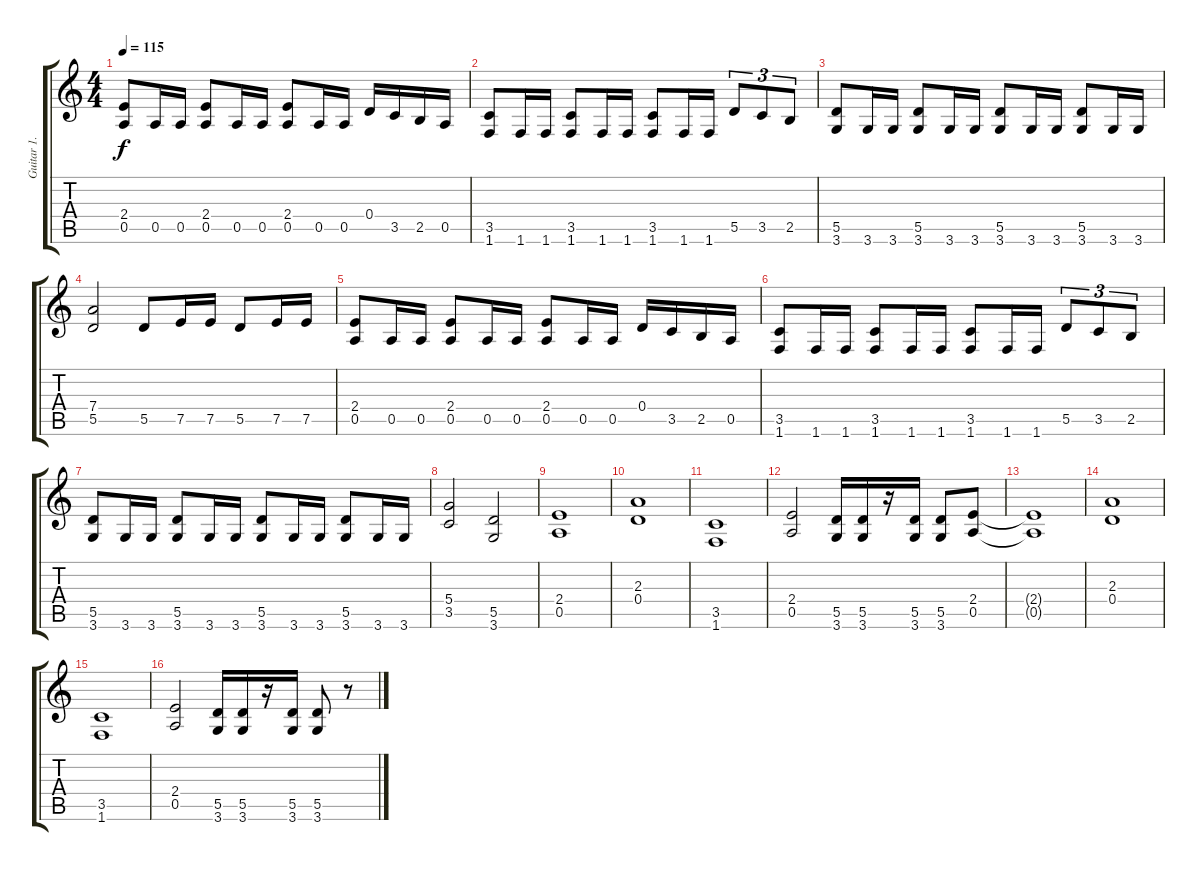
\track ("Guitar 1." "Guitar 1.") {instrument overdrivenguitar}
\staff {score tabs}
\tuning (E4 B3 G3 D3 A2 E2) {hide}
\ts (4 4)
\tempo 115
\clef g2
\ks c
(2.4 0.5).8{dy f} 0.5.16 0.5.16 (2.4 0.5).8 0.5.16 0.5.16 (2.4 0.5).8 0.5.16 0.5.16 0.4.16 3.5.16 2.5.16 0.5.16 |
(3.5 1.6).8 1.6.16 1.6.16 (3.5 1.6).8 1.6.16 1.6.16 (3.5 1.6).8 1.6.16 1.6.16 5.5.8{tu (3 2)} 3.5.8{tu (3 2)} 2.5.8{tu (3 2)} |
(5.5 3.6).8 3.6.16 3.6.16 (5.5 3.6).8 3.6.16 3.6.16 (5.5 3.6).8 3.6.16 3.6.16 (5.5 3.6).8 3.6.16 3.6.16 |
(7.4 5.5).2 5.5.8 7.5.16 7.5.16 5.5.8 7.5.16 7.5.16 |
(2.4 0.5).8 0.5.16 0.5.16 (2.4 0.5).8 0.5.16 0.5.16 (2.4 0.5).8 0.5.16 0.5.16 0.4.16 3.5.16 2.5.16 0.5.16 |
(3.5 1.6).8 1.6.16 1.6.16 (3.5 1.6).8 1.6.16 1.6.16 (3.5 1.6).8 1.6.16 1.6.16 5.5.8{tu (3 2)} 3.5.8{tu (3 2)} 2.5.8{tu (3 2)} |
(5.5 3.6).8 3.6.16 3.6.16 (5.5 3.6).8 3.6.16 3.6.16 (5.5 3.6).8 3.6.16 3.6.16 (5.5 3.6).8 3.6.16 3.6.16 |
(5.4 3.5).2 (5.5 3.6).2 |
(2.4 0.5).1 |
(2.3 0.4).1 |
(3.5 1.6).1 |
(2.4 0.5).2 (5.5 3.6).16 (5.5 3.6).16 r.16 (5.5 3.6).16 (5.5 3.6).8 (2.4 0.5).8 |
(2.4{t} 0.5{t}).1 |
(2.3 0.4).1 |
(3.5 1.6).1 |
(2.4 0.5).2 (5.5 3.6).16 (5.5 3.6).16 r.16 (5.5 3.6).16 (5.5 3.6).8 r.8
